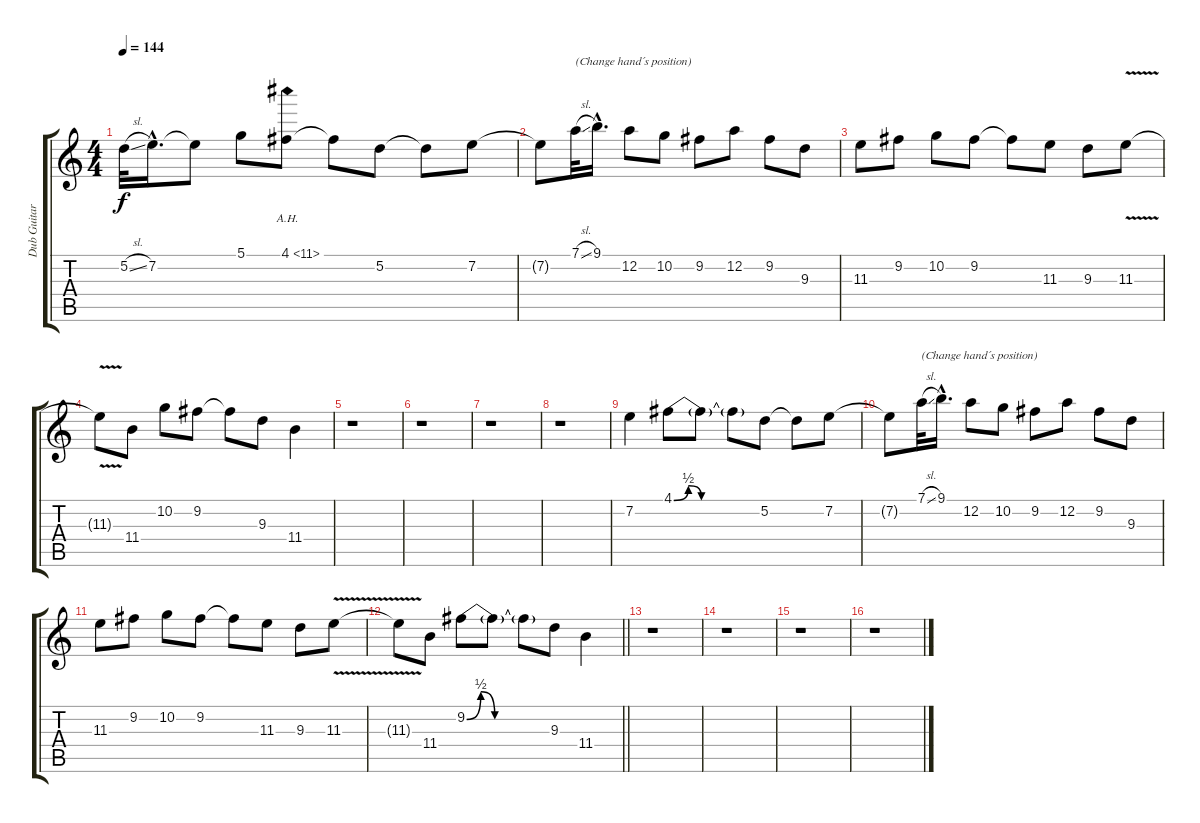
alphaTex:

\track ("Dub Guitar" "Dub Guitar") {instrument distortionguitar}
\staff {score tabs}
\tuning (D4 A3 F3 C3 G2 D2) {hide}
\ts (4 4)
\tempo 144
\clef g2
\ks c
5.2{sl}.32{dy f volume 12} 7.2{hac}.16{d} 7.2{t}.8 5.1.8 4.1{ah 7}.8 4.1{t}.8 5.2.8 5.2{t}.8 7.2.8 |
7.2{t}.8 7.1{sl}.32{txt "(Change hand´s position)"} 9.1{hac}.16{d} 12.2.8 10.2.8 9.2.8 12.2.8 9.2.8 9.3.8 |
11.3.8 9.2.8 10.2.8 9.2.8 9.2{t}.8 11.3.8 9.3.8 11.3{v}.8 |
11.3{t}.8 11.4.8 10.2.8 9.2.8 9.2{t}.8 9.3.8 11.4.4 |
r.1 |
r.1 |
r.1 |
r.1 |
7.2.4 4.1{be (custom 0 0 10 2 19 0 60 0)}.8 4.1{t}.8 4.1{t}.8 5.2.8 5.2{t}.8 7.2.8 |
7.2{t}.8 7.1{sl}.32{txt "(Change hand´s position)"} 9.1{hac}.16{d} 12.2.8 10.2.8 9.2.8 12.2.8 9.2.8 9.3.8 |
11.3.8 9.2.8 10.2.8 9.2.8 9.2{t}.8 11.3.8 9.3.8 11.3{v}.8 |
\barLineRight lightlight
11.3{t}.8 11.4.8 9.2{be (custom 0 0 10 2 20 0 60 0)}.8 9.2{t}.8 9.2{t}.8 9.3.8 11.4.4 |
\section ("" "")
r.1 |
r.1 |
r.1 |
r.1
